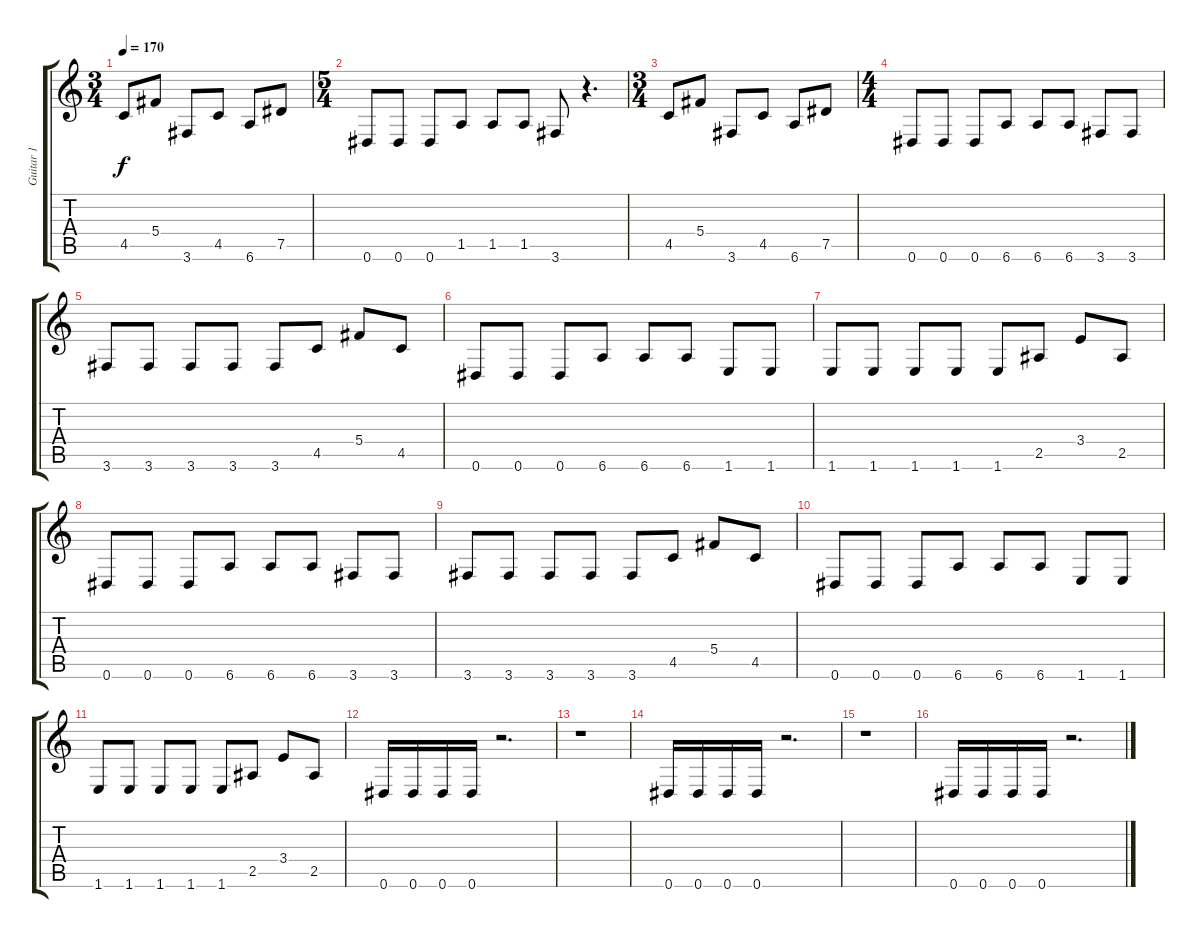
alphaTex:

\track ("Guitar 1" "Guitar 1") {instrument distortionguitar}
\staff {score tabs}
\tuning (Eb4 Bb3 Gb3 Db3 Ab2 Eb2) {hide}
\ts (3 4)
\tempo 170
\clef g2
\ks c
4.5.8{dy f} 5.4.8 3.6.8 4.5.8 6.6.8 7.5.8 |
\ts (5 4)
0.6.8 0.6.8 0.6.8 1.5.8 1.5.8 1.5.8 3.6.8 r.4{d} |
\ts (3 4)
4.5.8 5.4.8 3.6.8 4.5.8 6.6.8 7.5.8 |
\ts (4 4)
0.6.8 0.6.8 0.6.8 6.6.8 6.6.8 6.6.8 3.6.8 3.6.8 |
3.6.8 3.6.8 3.6.8 3.6.8 3.6.8 4.5.8 5.4.8 4.5.8 |
0.6.8 0.6.8 0.6.8 6.6.8 6.6.8 6.6.8 1.6.8 1.6.8 |
1.6.8 1.6.8 1.6.8 1.6.8 1.6.8 2.5.8 3.4.8 2.5.8 |
0.6.8 0.6.8 0.6.8 6.6.8 6.6.8 6.6.8 3.6.8 3.6.8 |
3.6.8 3.6.8 3.6.8 3.6.8 3.6.8 4.5.8 5.4.8 4.5.8 |
0.6.8 0.6.8 0.6.8 6.6.8 6.6.8 6.6.8 1.6.8 1.6.8 |
1.6.8 1.6.8 1.6.8 1.6.8 1.6.8 2.5.8 3.4.8 2.5.8 |
0.6.16 0.6.16 0.6.16 0.6.16 r.2{d} |
r.1 |
0.6.16 0.6.16 0.6.16 0.6.16 r.2{d} |
r.1 |
0.6.16 0.6.16 0.6.16 0.6.16 r.2{d}
